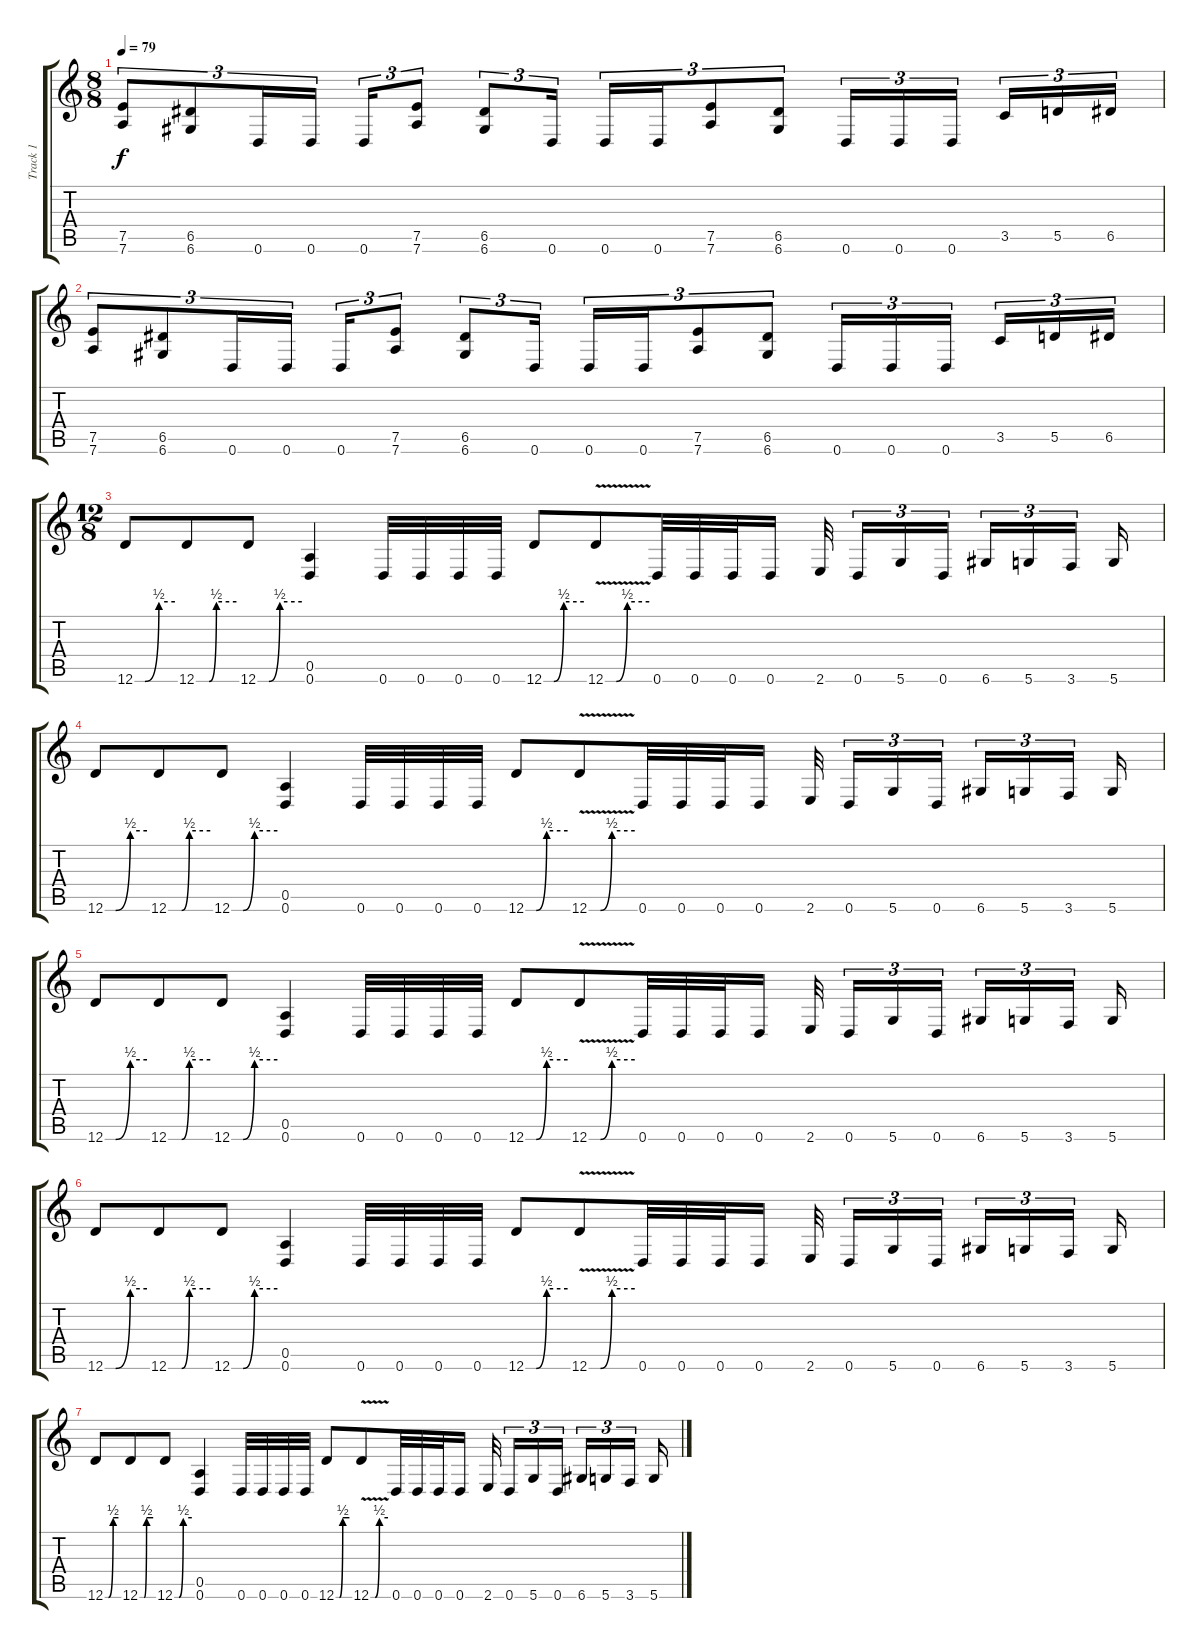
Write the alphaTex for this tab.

\track ("Track 1" "Track 1") {instrument distortionguitar}
\staff {score tabs}
\tuning (E4 B3 G3 D3 A2 D2) {hide}
\ts (8 8)
\tempo 79
\clef g2
\ks c
(7.5 7.6).8{tu (3 2) dy f} (6.5 6.6).8{tu (3 2)} 0.6.16{tu (3 2)} 0.6.16{tu (3 2)} 0.6.16{tu (3 2)} (7.5 7.6).8{tu (3 2)} (6.5 6.6).8{tu (3 2)} 0.6.16{tu (3 2)} 0.6.16{tu (3 2)} 0.6.16{tu (3 2)} (7.5 7.6).8{tu (3 2)} (6.5 6.6).8{tu (3 2)} 0.6.16{tu (3 2)} 0.6.16{tu (3 2)} 0.6.16{tu (3 2)} 3.5.16{tu (3 2)} 5.5.16{tu (3 2)} 6.5.16{tu (3 2)} |
(7.5 7.6).8{tu (3 2)} (6.5 6.6).8{tu (3 2)} 0.6.16{tu (3 2)} 0.6.16{tu (3 2)} 0.6.16{tu (3 2)} (7.5 7.6).8{tu (3 2)} (6.5 6.6).8{tu (3 2)} 0.6.16{tu (3 2)} 0.6.16{tu (3 2)} 0.6.16{tu (3 2)} (7.5 7.6).8{tu (3 2)} (6.5 6.6).8{tu (3 2)} 0.6.16{tu (3 2)} 0.6.16{tu (3 2)} 0.6.16{tu (3 2)} 3.5.16{tu (3 2)} 5.5.16{tu (3 2)} 6.5.16{tu (3 2)} |
\ts (12 8)
12.6{be (custom 0 0 15 0 36 2 60 2)}.8 12.6{be (custom 0 0 15 0 19 0 30 2 60 2)}.8 12.6{be (custom 0 0 15 0 30 2 60 2)}.8 (0.5 0.6).4 0.6.32 0.6.32 0.6.32 0.6.32 12.6{be (custom 0 0 15 0 30 2 60 2)}.8 12.6{be (custom 0 0 15 0 30 2 60 2) v}.8 0.6.32 0.6.32 0.6.32 0.6.16 2.6.32{beam splitsecondary} 0.6.16{tu (3 2)} 5.6.16{tu (3 2)} 0.6.16{tu (3 2) beam splitsecondary} 6.6.16{tu (3 2)} 5.6.16{tu (3 2)} 3.6.16{tu (3 2) beam splitsecondary} 5.6.16 |
12.6{be (custom 0 0 15 0 36 2 60 2)}.8 12.6{be (custom 0 0 15 0 19 0 30 2 60 2)}.8 12.6{be (custom 0 0 15 0 30 2 60 2)}.8 (0.5 0.6).4 0.6.32 0.6.32 0.6.32 0.6.32 12.6{be (custom 0 0 15 0 30 2 60 2)}.8 12.6{be (custom 0 0 15 0 30 2 60 2) v}.8 0.6.32 0.6.32 0.6.32 0.6.16 2.6.32{beam splitsecondary} 0.6.16{tu (3 2)} 5.6.16{tu (3 2)} 0.6.16{tu (3 2) beam splitsecondary} 6.6.16{tu (3 2)} 5.6.16{tu (3 2)} 3.6.16{tu (3 2) beam splitsecondary} 5.6.16 |
12.6{be (custom 0 0 15 0 36 2 60 2)}.8 12.6{be (custom 0 0 15 0 19 0 30 2 60 2)}.8 12.6{be (custom 0 0 15 0 30 2 60 2)}.8 (0.5 0.6).4 0.6.32 0.6.32 0.6.32 0.6.32 12.6{be (custom 0 0 15 0 30 2 60 2)}.8 12.6{be (custom 0 0 15 0 30 2 60 2) v}.8 0.6.32 0.6.32 0.6.32 0.6.16 2.6.32{beam splitsecondary} 0.6.16{tu (3 2)} 5.6.16{tu (3 2)} 0.6.16{tu (3 2) beam splitsecondary} 6.6.16{tu (3 2)} 5.6.16{tu (3 2)} 3.6.16{tu (3 2) beam splitsecondary} 5.6.16 |
12.6{be (custom 0 0 15 0 36 2 60 2)}.8 12.6{be (custom 0 0 15 0 19 0 30 2 60 2)}.8 12.6{be (custom 0 0 15 0 30 2 60 2)}.8 (0.5 0.6).4 0.6.32 0.6.32 0.6.32 0.6.32 12.6{be (custom 0 0 15 0 30 2 60 2)}.8 12.6{be (custom 0 0 15 0 30 2 60 2) v}.8 0.6.32 0.6.32 0.6.32 0.6.16 2.6.32{beam splitsecondary} 0.6.16{tu (3 2)} 5.6.16{tu (3 2)} 0.6.16{tu (3 2) beam splitsecondary} 6.6.16{tu (3 2)} 5.6.16{tu (3 2)} 3.6.16{tu (3 2) beam splitsecondary} 5.6.16 |
12.6{be (custom 0 0 15 0 36 2 60 2)}.8 12.6{be (custom 0 0 15 0 19 0 30 2 60 2)}.8 12.6{be (custom 0 0 15 0 30 2 60 2)}.8 (0.5 0.6).4 0.6.32 0.6.32 0.6.32 0.6.32 12.6{be (custom 0 0 15 0 30 2 60 2)}.8 12.6{be (custom 0 0 15 0 30 2 60 2) v}.8 0.6.32 0.6.32 0.6.32 0.6.16 2.6.32{beam splitsecondary} 0.6.16{tu (3 2)} 5.6.16{tu (3 2)} 0.6.16{tu (3 2) beam splitsecondary} 6.6.16{tu (3 2)} 5.6.16{tu (3 2)} 3.6.16{tu (3 2) beam splitsecondary} 5.6.16
